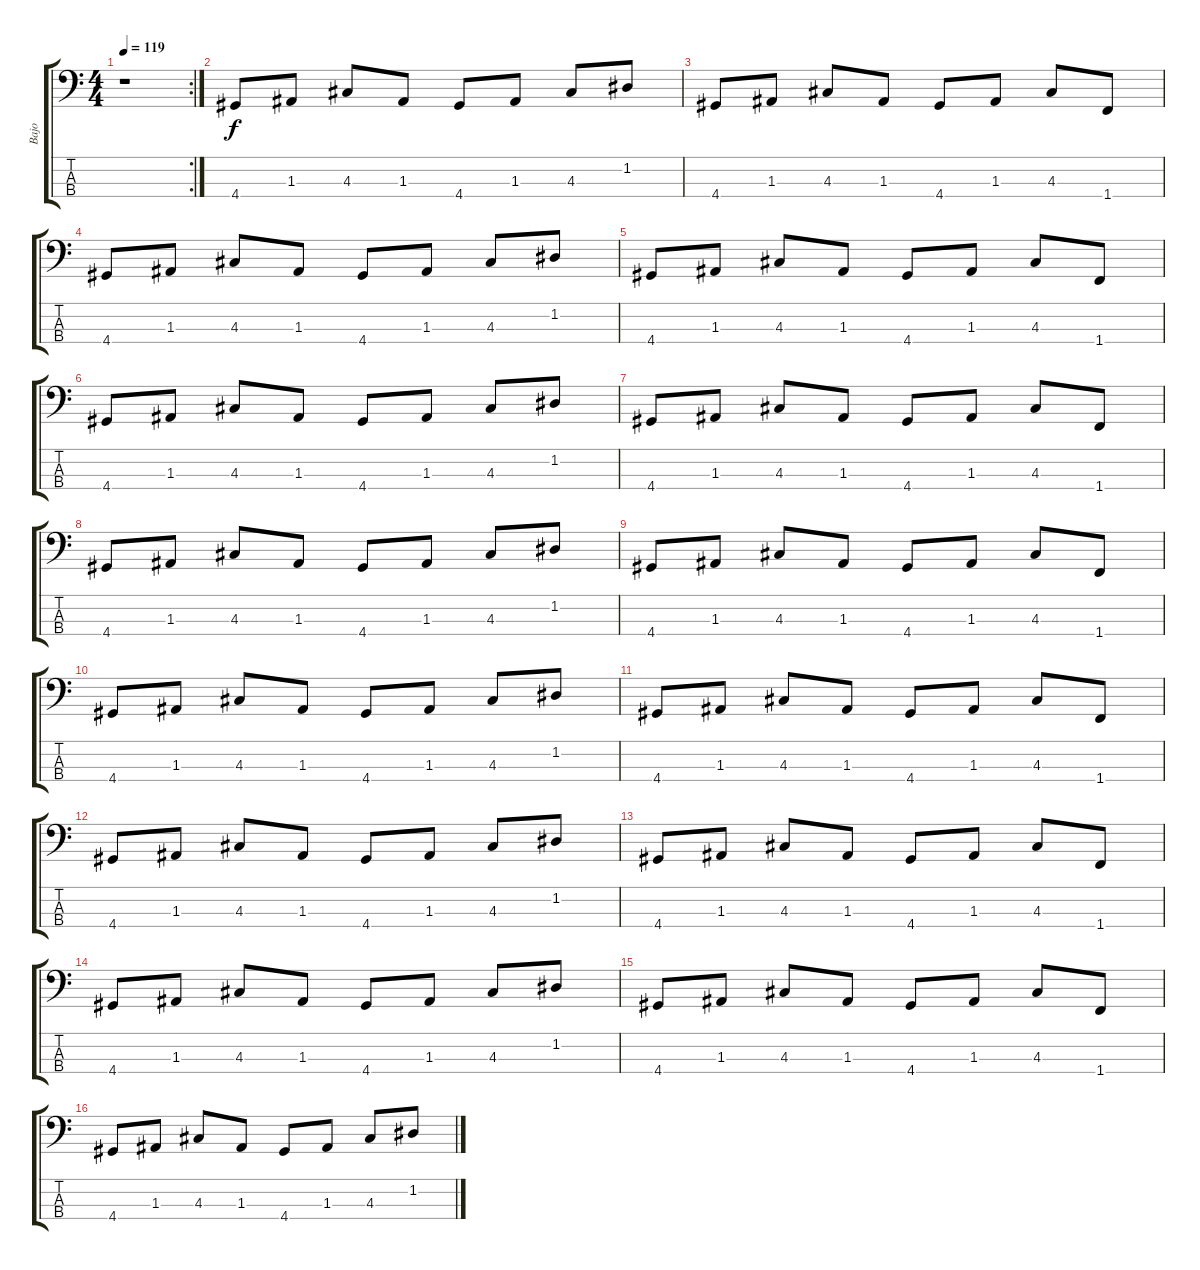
\track ("Bajo" "Bajo") {instrument slapbass1}
\staff {score tabs}
\tuning (G2 D2 A1 E1) {hide}
\rc 2
\ts (4 4)
\tempo 119
\clef f4
\ks c
r.1{dy f} |
4.4.8 1.3.8 4.3.8 1.3.8 4.4.8 1.3.8 4.3.8 1.2.8 |
4.4.8 1.3.8 4.3.8 1.3.8 4.4.8 1.3.8 4.3.8 1.4.8 |
4.4.8 1.3.8 4.3.8 1.3.8 4.4.8 1.3.8 4.3.8 1.2.8 |
4.4.8 1.3.8 4.3.8 1.3.8 4.4.8 1.3.8 4.3.8 1.4.8 |
4.4.8 1.3.8 4.3.8 1.3.8 4.4.8 1.3.8 4.3.8 1.2.8 |
4.4.8 1.3.8 4.3.8 1.3.8 4.4.8 1.3.8 4.3.8 1.4.8 |
4.4.8 1.3.8 4.3.8 1.3.8 4.4.8 1.3.8 4.3.8 1.2.8 |
4.4.8 1.3.8 4.3.8 1.3.8 4.4.8 1.3.8 4.3.8 1.4.8 |
4.4.8 1.3.8 4.3.8 1.3.8 4.4.8 1.3.8 4.3.8 1.2.8 |
4.4.8 1.3.8 4.3.8 1.3.8 4.4.8 1.3.8 4.3.8 1.4.8 |
4.4.8 1.3.8 4.3.8 1.3.8 4.4.8 1.3.8 4.3.8 1.2.8 |
4.4.8 1.3.8 4.3.8 1.3.8 4.4.8 1.3.8 4.3.8 1.4.8 |
4.4.8 1.3.8 4.3.8 1.3.8 4.4.8 1.3.8 4.3.8 1.2.8 |
4.4.8 1.3.8 4.3.8 1.3.8 4.4.8 1.3.8 4.3.8 1.4.8 |
4.4.8 1.3.8 4.3.8 1.3.8 4.4.8 1.3.8 4.3.8 1.2.8
